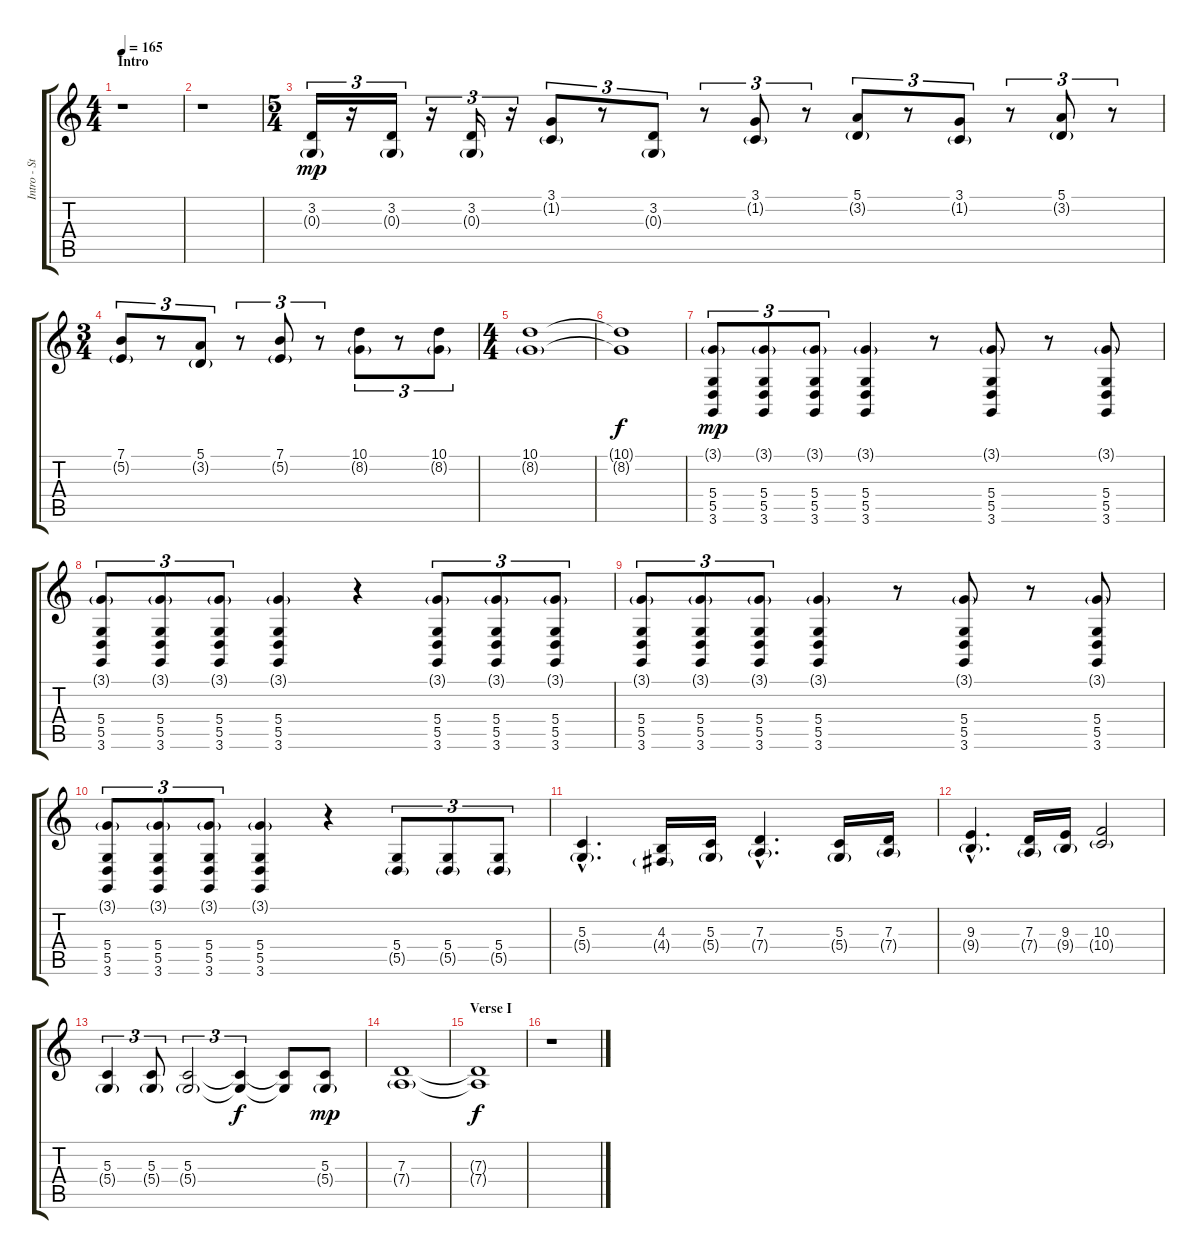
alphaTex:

\track ("Intro - Strings" "Intro - St") {instrument stringensemble1}
\staff {score tabs}
\tuning (E4 B3 G3 D3 A2 E2) {hide}
\ts (4 4)
\section ("" "Intro")
\tempo 165
\clef g2
\ks c
r.1{dy mp instrument stringensemble1} |
r.1 |
\ts (5 4)
(3.2 0.3{g}).16{tu (3 2)} r.16{tu (3 2)} (3.2 0.3{g}).16{tu (3 2)} r.16{tu (3 2)} (3.2 0.3{g}).16{tu (3 2)} r.16{tu (3 2)} (3.1 1.2{g}).8{tu (3 2)} r.8{tu (3 2)} (3.2 0.3{g}).8{tu (3 2)} r.8{tu (3 2)} (3.1 1.2{g}).8{tu (3 2)} r.8{tu (3 2)} (5.1 3.2{g}).8{tu (3 2)} r.8{tu (3 2)} (3.1 1.2{g}).8{tu (3 2)} r.8{tu (3 2)} (5.1 3.2{g}).8{tu (3 2)} r.8{tu (3 2)} |
\ts (3 4)
(7.1 5.2{g}).8{tu (3 2)} r.8{tu (3 2)} (5.1 3.2{g}).8{tu (3 2)} r.8{tu (3 2)} (7.1 5.2{g}).8{tu (3 2)} r.8{tu (3 2)} (10.1 8.2{g}).8{tu (3 2)} r.8{tu (3 2)} (10.1 8.2{g}).8{tu (3 2)} |
\ts (4 4)
(10.1 8.2{g}).1 |
(10.1{t} 8.2{t}).1{dy f} |
(3.1{g} 5.4 5.5 3.6).8{tu (3 2) dy mp} (3.1{g} 5.4 5.5 3.6).8{tu (3 2)} (3.1{g} 5.4 5.5 3.6).8{tu (3 2)} (3.1{g} 5.4 5.5 3.6).4 r.8 (3.1{g} 5.4 5.5 3.6).8 r.8 (3.1{g} 5.4 5.5 3.6).8 |
(3.1{g} 5.4 5.5 3.6).8{tu (3 2)} (3.1{g} 5.4 5.5 3.6).8{tu (3 2)} (3.1{g} 5.4 5.5 3.6).8{tu (3 2)} (3.1{g} 5.4 5.5 3.6).4 r.4 (3.1{g} 5.4 5.5 3.6).8{tu (3 2)} (3.1{g} 5.4 5.5 3.6).8{tu (3 2)} (3.1{g} 5.4 5.5 3.6).8{tu (3 2)} |
(3.1{g} 5.4 5.5 3.6).8{tu (3 2)} (3.1{g} 5.4 5.5 3.6).8{tu (3 2)} (3.1{g} 5.4 5.5 3.6).8{tu (3 2)} (3.1{g} 5.4 5.5 3.6).4 r.8 (3.1{g} 5.4 5.5 3.6).8 r.8 (3.1{g} 5.4 5.5 3.6).8 |
(3.1{g} 5.4 5.5 3.6).8{tu (3 2)} (3.1{g} 5.4 5.5 3.6).8{tu (3 2)} (3.1{g} 5.4 5.5 3.6).8{tu (3 2)} (3.1{g} 5.4 5.5 3.6).4 r.4 (5.4 5.5{g}).8{tu (3 2)} (5.4 5.5{g}).8{tu (3 2)} (5.4 5.5{g}).8{tu (3 2)} |
(5.3{hac} 5.4{g hac}).4{d} (4.3 4.4{g}).16 (5.3 5.4{g}).16 (7.3{hac} 7.4{g hac}).4{d} (5.3 5.4{g}).16 (7.3 7.4{g}).16 |
(9.3{hac} 9.4{g hac}).4{d} (7.3 7.4{g}).16 (9.3 9.4{g}).16 (10.3 10.4{g}).2 |
(5.3 5.4{g}).4{tu (3 2)} (5.3 5.4{g}).8{tu (3 2)} (5.3 5.4{g}).2{tu (3 2)} (5.3{t} 5.4{t}).4{tu (3 2) dy f} (5.3{t} 5.4{t}).8 (5.3 5.4{g}).8{dy mp} |
(7.3 7.4{g}).1 |
\section ("" "Verse I")
(7.3{t} 7.4{t}).1{dy f volume 0} |
r.1
